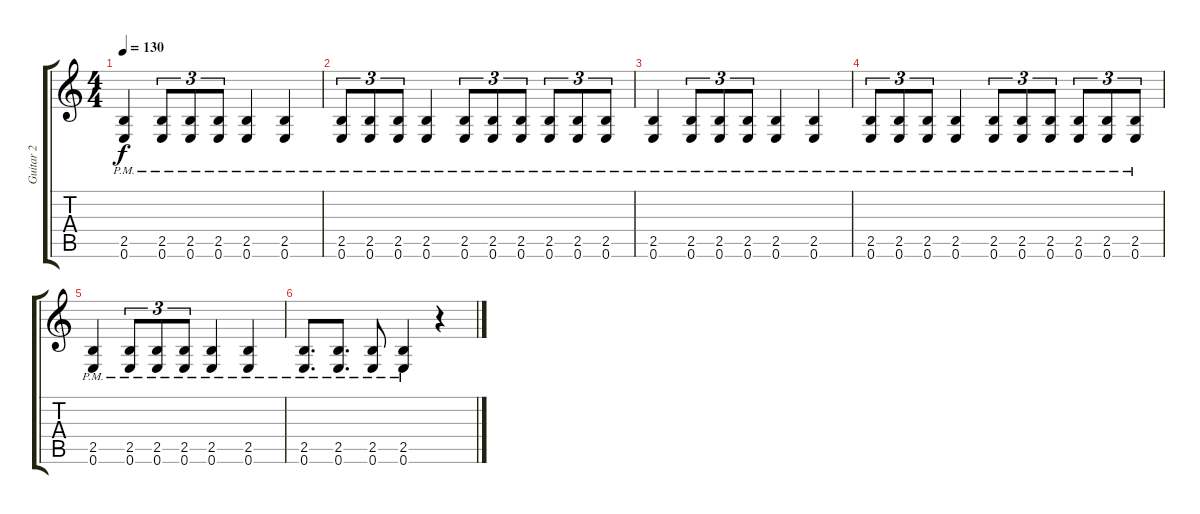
\track ("Guitar 2" "Guitar 2") {instrument overdrivenguitar}
\staff {score tabs}
\tuning (E4 B3 G3 D3 A2 E2) {hide}
\ts (4 4)
\tempo 130
\clef g2
\ks c
(2.5{pm} 0.6{pm}).4{dy f} (2.5{pm} 0.6{pm}).8{tu (3 2)} (2.5{pm} 0.6{pm}).8{tu (3 2)} (2.5{pm} 0.6{pm}).8{tu (3 2)} (2.5{pm} 0.6{pm}).4 (2.5{pm} 0.6{pm}).4 |
(2.5{pm} 0.6{pm}).8{tu (3 2)} (2.5{pm} 0.6{pm}).8{tu (3 2)} (2.5{pm} 0.6{pm}).8{tu (3 2)} (2.5{pm} 0.6{pm}).4 (2.5{pm} 0.6{pm}).8{tu (3 2)} (2.5{pm} 0.6{pm}).8{tu (3 2)} (2.5{pm} 0.6{pm}).8{tu (3 2)} (2.5{pm} 0.6{pm}).8{tu (3 2)} (2.5{pm} 0.6{pm}).8{tu (3 2)} (2.5{pm} 0.6{pm}).8{tu (3 2)} |
(2.5{pm} 0.6{pm}).4 (2.5{pm} 0.6{pm}).8{tu (3 2)} (2.5{pm} 0.6{pm}).8{tu (3 2)} (2.5{pm} 0.6{pm}).8{tu (3 2)} (2.5{pm} 0.6{pm}).4 (2.5{pm} 0.6{pm}).4 |
(2.5{pm} 0.6{pm}).8{tu (3 2)} (2.5{pm} 0.6{pm}).8{tu (3 2)} (2.5{pm} 0.6{pm}).8{tu (3 2)} (2.5{pm} 0.6{pm}).4 (2.5{pm} 0.6{pm}).8{tu (3 2)} (2.5{pm} 0.6{pm}).8{tu (3 2)} (2.5{pm} 0.6{pm}).8{tu (3 2)} (2.5{pm} 0.6{pm}).8{tu (3 2)} (2.5{pm} 0.6{pm}).8{tu (3 2)} (2.5{pm} 0.6{pm}).8{tu (3 2)} |
(2.5{pm} 0.6{pm}).4 (2.5{pm} 0.6{pm}).8{tu (3 2)} (2.5{pm} 0.6{pm}).8{tu (3 2)} (2.5{pm} 0.6{pm}).8{tu (3 2)} (2.5{pm} 0.6{pm}).4 (2.5{pm} 0.6{pm}).4 |
(2.5{pm} 0.6{pm}).8{d} (2.5{pm} 0.6{pm}).8{d} (2.5{pm} 0.6{pm}).8 (2.5{pm} 0.6{pm}).4 r.4
